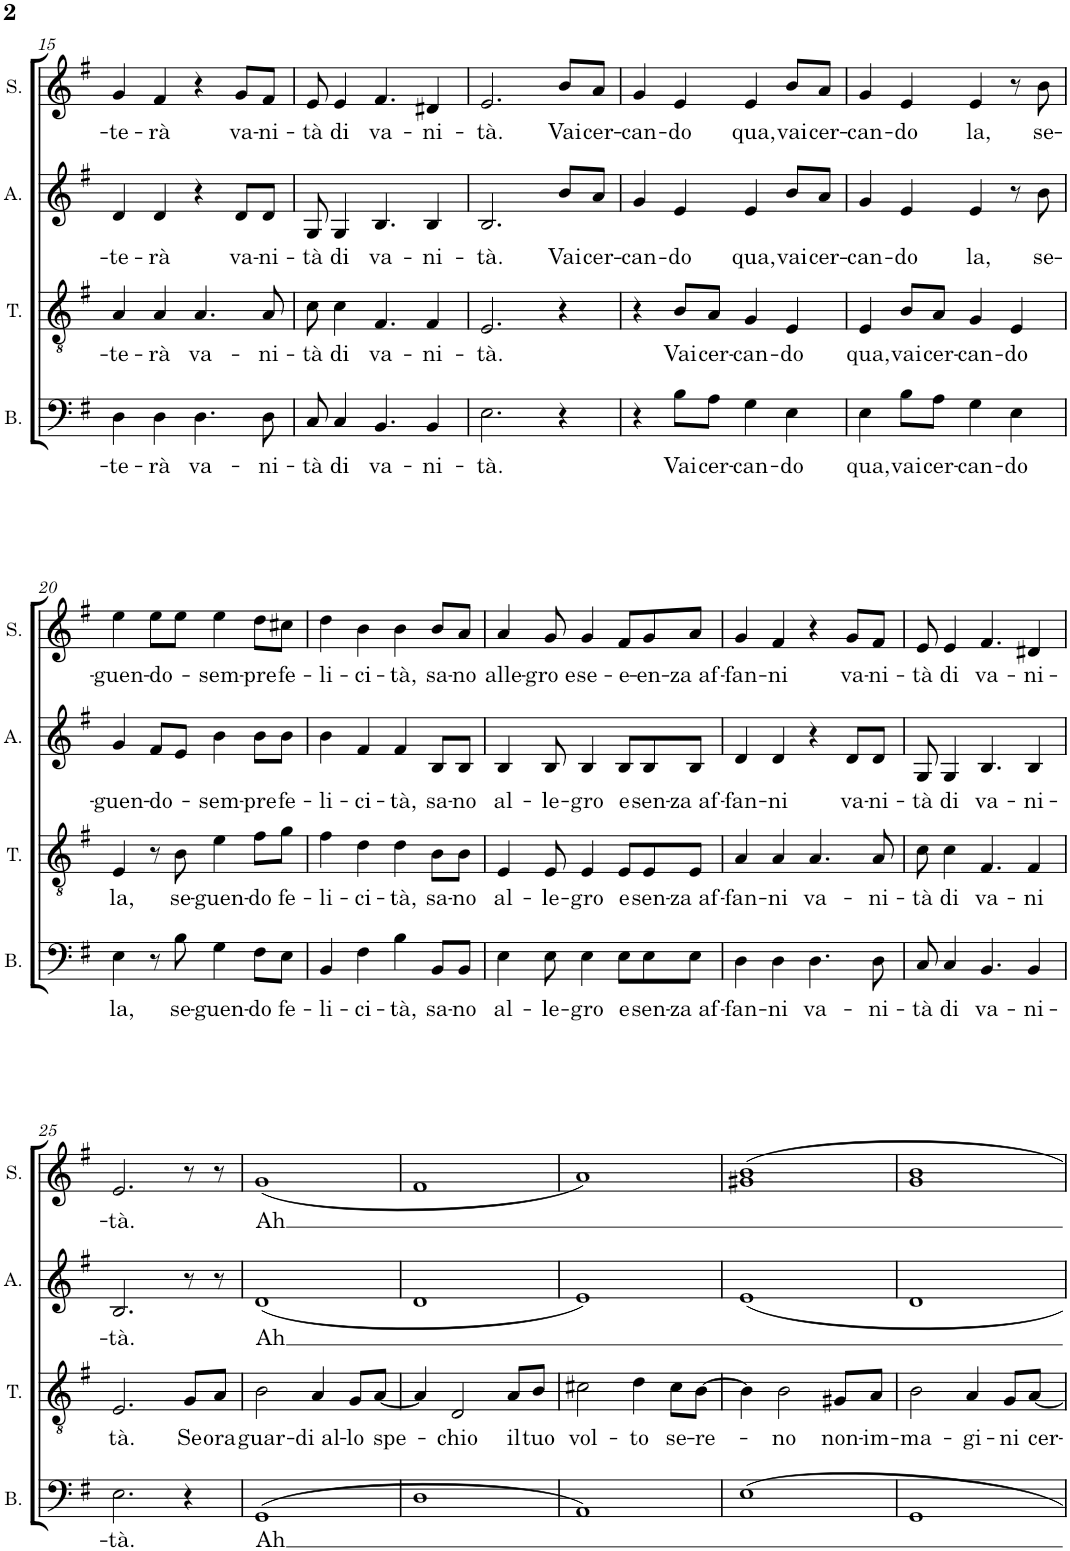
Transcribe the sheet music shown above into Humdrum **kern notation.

**kern	**text	**kern	**text	**kern	**text	**kern	**text
*part4	*part4	*part3	*part3	*part2	*part2	*part1	*part1
*staff4	*staff4	*staff3	*staff3	*staff2	*staff2	*staff1	*staff1
*I"Bass	*	*I"Tenor	*	*I"Alto	*	*I"Soprano	*
*I'B.	*	*I'T.	*	*I'A.	*	*I'S.	*
!!LO:PB:g=z
*clefF4	*	*clefGv2	*	*clefG2	*	*clefG2	*
*k[f#]	*	*k[f#]	*	*k[f#]	*	*k[f#]	*
*M4/4	*	*M4/4	*	*M4/4	*	*M4/4	*
=15	=15	=15	=15	=15	=15	=15	=15
!	!LO:LY:b	!	!LO:LY:b	!	!LO:LY:b	!	!LO:LY:b
4D\	-te-	4A/	-te-	4d/	-te-	4g/	-te-
!	!LO:LY:b	!	!LO:LY:b	!	!LO:LY:b	!	!LO:LY:b
4D\	-rà	4A/	-rà	4d/	-rà	4f#/	-rà
!	!LO:LY:b	!	!LO:LY:b	!	!	!	!
4.D\	va-	4.A/	va-	4r	.	4r	.
!	!	!	!	!	!LO:LY:b	!	!LO:LY:b
.	.	.	.	8d/L	va-	8g/L	va-
!	!LO:LY:b	!	!LO:LY:b	!	!LO:LY:b	!	!LO:LY:b
8D\	-ni-	8A/	-ni-	8d/J	-ni-	8f#/J	-ni-
=16	=16	=16	=16	=16	=16	=16	=16
!	!LO:LY:b	!	!LO:LY:b	!	!LO:LY:b	!	!LO:LY:b
8C/	-tà	8c\	-tà	8G/	-tà	8e/	-tà
!	!LO:LY:b	!	!LO:LY:b	!	!LO:LY:b	!	!LO:LY:b
4C/	di	4c\	di	4G/	di	4e/	di
!	!LO:LY:b	!	!LO:LY:b	!	!LO:LY:b	!	!LO:LY:b
4.BB/	va-	4.F#/	va-	4.B/	va-	4.f#/	va-
!	!LO:LY:b	!	!LO:LY:b	!	!LO:LY:b	!	!LO:LY:b
4BB/	-ni-	4F#/	-ni-	4B/	-ni-	4d#X/	-ni-
=17	=17	=17	=17	=17	=17	=17	=17
!	!LO:LY:b	!	!LO:LY:b	!	!LO:LY:b	!	!LO:LY:b
2.E\	-tà.	2.E/	-tà.	2.B/	-tà.	2.e/	-tà.
!	!	!	!	!	!LO:LY:b	!	!LO:LY:b
4r	.	4r	.	8b/L	Vai	8b/L	Vai
!	!	!	!	!	!LO:LY:b	!	!LO:LY:b
.	.	.	.	8a/J	cer-	8a/J	cer-
=18	=18	=18	=18	=18	=18	=18	=18
!	!	!	!	!	!LO:LY:b	!	!LO:LY:b
4r	.	4r	.	4g/	-can-	4g/	-can-
!	!LO:LY:b	!	!LO:LY:b	!	!LO:LY:b	!	!LO:LY:b
8B\L	Vai	8B/L	Vai	4e/	-do	4e/	-do
!	!LO:LY:b	!	!LO:LY:b	!	!	!	!
8A\J	cer-	8A/J	cer-	.	.	.	.
!	!LO:LY:b	!	!LO:LY:b	!	!LO:LY:b	!	!LO:LY:b
4G\	-can-	4G/	-can-	4e/	qua,	4e/	qua,
!	!LO:LY:b	!	!LO:LY:b	!	!LO:LY:b	!	!LO:LY:b
4E\	-do	4E/	-do	8b/L	vai	8b/L	vai
!	!	!	!	!	!LO:LY:b	!	!LO:LY:b
.	.	.	.	8a/J	cer-	8a/J	cer-
=19	=19	=19	=19	=19	=19	=19	=19
!	!LO:LY:b	!	!LO:LY:b	!	!LO:LY:b	!	!LO:LY:b
4E\	qua,	4E/	qua,	4g/	-can-	4g/	-can-
!	!LO:LY:b	!	!LO:LY:b	!	!LO:LY:b	!	!LO:LY:b
8B\L	vai	8B/L	vai	4e/	-do	4e/	-do
!	!LO:LY:b	!	!LO:LY:b	!	!	!	!
8A\J	cer-	8A/J	cer-	.	.	.	.
!	!LO:LY:b	!	!LO:LY:b	!	!LO:LY:b	!	!LO:LY:b
4G\	-can-	4G/	-can-	4e/	la,	4e/	la,
!	!LO:LY:b	!	!LO:LY:b	!	!	!	!
4E\	-do	4E/	-do	8r	.	8r	.
!	!	!	!	!	!LO:LY:b	!	!LO:LY:b
.	.	.	.	8b\	se-	8b\	se-
!!LO:LB:g=z
=20	=20	=20	=20	=20	=20	=20	=20
!	!LO:LY:b	!	!LO:LY:b	!	!LO:LY:b	!	!LO:LY:b
4E\	la,	4E/	la,	4g/	-guen-	4ee\	-guen-
!	!	!	!	!	!LO:LY:b	!	!LO:LY:b
8r	.	8r	.	8f#/L	-do-	8ee\L	-do-
!	!LO:LY:b	!	!LO:LY:b	!	!	!	!
8B\	se-	8B\	se-	8e/J	.	8ee\J	.
!	!LO:LY:b	!	!LO:LY:b	!	!LO:LY:b	!	!LO:LY:b
4G\	-guen-	4e\	-guen-	4b\	-sem-	4ee\	-sem-
!	!LO:LY:b	!	!LO:LY:b	!	!LO:LY:b	!	!LO:LY:b
8F#\L	-do	8f#\L	-do	8b\L	-pre	8dd\L	-pre
!	!LO:LY:b	!	!LO:LY:b	!	!LO:LY:b	!	!LO:LY:b
8E\J	fe-	8g\J	fe-	8b\J	fe-	8cc#X\J	fe-
=21	=21	=21	=21	=21	=21	=21	=21
!	!LO:LY:b	!	!LO:LY:b	!	!LO:LY:b	!	!LO:LY:b
4BB/	-li-	4f#\	-li-	4b\	-li-	4dd\	-li-
!	!LO:LY:b	!	!LO:LY:b	!	!LO:LY:b	!	!LO:LY:b
4F#\	-ci-	4d\	-ci-	4f#/	-ci-	4b\	-ci-
!	!LO:LY:b	!	!LO:LY:b	!	!LO:LY:b	!	!LO:LY:b
4B\	-tà,	4d\	-tà,	4f#/	-tà,	4b\	-tà,
!	!LO:LY:b	!	!LO:LY:b	!	!LO:LY:b	!	!LO:LY:b
8BB/L	sa-	8B\L	sa-	8B/L	sa-	8b/L	sa-
!	!LO:LY:b	!	!LO:LY:b	!	!LO:LY:b	!	!LO:LY:b
8BB/J	-no	8B\J	-no	8B/J	-no	8a/J	-no
=22	=22	=22	=22	=22	=22	=22	=22
!	!LO:LY:b	!	!LO:LY:b	!	!LO:LY:b	!	!LO:LY:b
4E\	al-	4E/	al-	4B/	al-	4a/	alle-
!	!LO:LY:b	!	!LO:LY:b	!	!LO:LY:b	!	!LO:LY:b
8E\	-le-	8E/	-le-	8B/	-le-	8g/	-gro e
!	!LO:LY:b	!	!LO:LY:b	!	!LO:LY:b	!	!LO:LY:b
4E\	-gro	4E/	-gro	4B/	-gro	4g/	-se-
!	!LO:LY:b	!	!LO:LY:b	!	!LO:LY:b	!	!LO:LY:b
8E\L	e	8E/L	e	8B/L	e	8f#/L	-e-
!	!LO:LY:b	!	!LO:LY:b	!	!LO:LY:b	!	!LO:LY:b
8E\	sen-	8E/	sen-	8B/	sen-	8g/	-en-
!	!LO:LY:b	!	!LO:LY:b	!	!LO:LY:b	!	!LO:LY:b
8E\J	-za af-	8E/J	-za af-	8B/J	-za af-	8a/J	-za af-
=23	=23	=23	=23	=23	=23	=23	=23
!	!LO:LY:b	!	!LO:LY:b	!	!LO:LY:b	!	!LO:LY:b
4D\	-fan-	4A/	-fan-	4d/	-fan-	4g/	-fan-
!	!LO:LY:b	!	!LO:LY:b	!	!LO:LY:b	!	!LO:LY:b
4D\	-ni	4A/	-ni	4d/	-ni	4f#/	-ni
!	!LO:LY:b	!	!LO:LY:b	!	!	!	!
4.D\	va-	4.A/	va-	4r	.	4r	.
!	!	!	!	!	!LO:LY:b	!	!LO:LY:b
.	.	.	.	8d/L	va-	8g/L	va-
!	!LO:LY:b	!	!LO:LY:b	!	!LO:LY:b	!	!LO:LY:b
8D\	-ni-	8A/	-ni-	8d/J	-ni-	8f#/J	-ni-
=24	=24	=24	=24	=24	=24	=24	=24
!	!LO:LY:b	!	!LO:LY:b	!	!LO:LY:b	!	!LO:LY:b
8C/	-tà	8c\	-tà	8G/	-tà	8e/	-tà
!	!LO:LY:b	!	!LO:LY:b	!	!LO:LY:b	!	!LO:LY:b
4C/	di	4c\	di	4G/	di	4e/	di
!	!LO:LY:b	!	!LO:LY:b	!	!LO:LY:b	!	!LO:LY:b
4.BB/	va-	4.F#/	va-	4.B/	va-	4.f#/	va-
!	!LO:LY:b	!	!LO:LY:b	!	!LO:LY:b	!	!LO:LY:b
4BB/	-ni-	4F#/	-ni	4B/	-ni-	4d#X/	-ni-
!!LO:LB:g=z
=25	=25	=25	=25	=25	=25	=25	=25
!	!LO:LY:b	!	!LO:LY:b	!	!LO:LY:b	!	!LO:LY:b
2.E\	-tà.	2.E/	tà.	2.B/	-tà.	2.e/	-tà.
!	!	!	!LO:LY:b	!	!	!	!
4r	.	8G/L	Se	8r	.	8r	.
!	!	!	!LO:LY:b	!	!	!	!
.	.	8A/J	ora	8r	.	8r	.
=26	=26	=26	=26	=26	=26	=26	=26
!	!LO:LY:b	!	!LO:LY:b	!	!LO:LY:b	!	!LO:LY:b
(1GG	Ah	2B\	guar-	(1d	Ah	(1g	Ah
!	!	!	!LO:LY:b	!	!	!	!
.	.	4A/	-di al-	.	.	.	.
!	!	!	!LO:LY:b	!	!	!	!
.	.	8G/L	-lo	.	.	.	.
!	!	!	!LO:LY:b	!	!	!	!
.	.	[8A/J	spe-	.	.	.	.
=27	=27	=27	=27	=27	=27	=27	=27
1D	.	4A/]	.	1d	.	1f#	.
!	!	!	!LO:LY:b	!	!	!	!
.	.	2D/	-chio	.	.	.	.
!	!	!	!LO:LY:b	!	!	!	!
.	.	8A/L	il	.	.	.	.
!	!	!	!LO:LY:b	!	!	!	!
.	.	8B/J	tuo	.	.	.	.
=28	=28	=28	=28	=28	=28	=28	=28
!	!	!	!LO:LY:b	!	!	!	!
1AA)	.	2c#X\	vol-	1e)	.	1a)	.
!	!	!	!LO:LY:b	!	!	!	!
.	.	4d\	-to	.	.	.	.
!	!	!	!LO:LY:b	!	!	!	!
.	.	8c#\L	se-	.	.	.	.
!	!	!	!LO:LY:b	!	!	!	!
.	.	[8B\J	-re-	.	.	.	.
=29	=29	=29	=29	=29	=29	=29	=29
1E	.	4B\]	.	1e	.	1g#X 1b	.
!	!	!	!LO:LY:b	!	!	!	!
.	.	2B\	-no	.	.	.	.
!	!	!	!LO:LY:b	!	!	!	!
.	.	8G#X/L	non-	.	.	.	.
!	!	!	!LO:LY:b	!	!	!	!
.	.	8A/J	-im-	.	.	.	.
=30	=30	=30	=30	=30	=30	=30	=30
!	!	!	!LO:LY:b	!	!	!	!
1GG	.	2B\	-ma-	1d	.	1g 1b	.
!	!	!	!LO:LY:b	!	!	!	!
.	.	4A/	-gi-	.	.	.	.
!	!	!	!LO:LY:b	!	!	!	!
.	.	8G/L	-ni	.	.	.	.
!	!	!	!LO:LY:b	!	!	!	!
.	.	[8A/J	cer-	.	.	.	.
=	=	=	=	=	=	=	=
*-	*-	*-	*-	*-	*-	*-	*-
